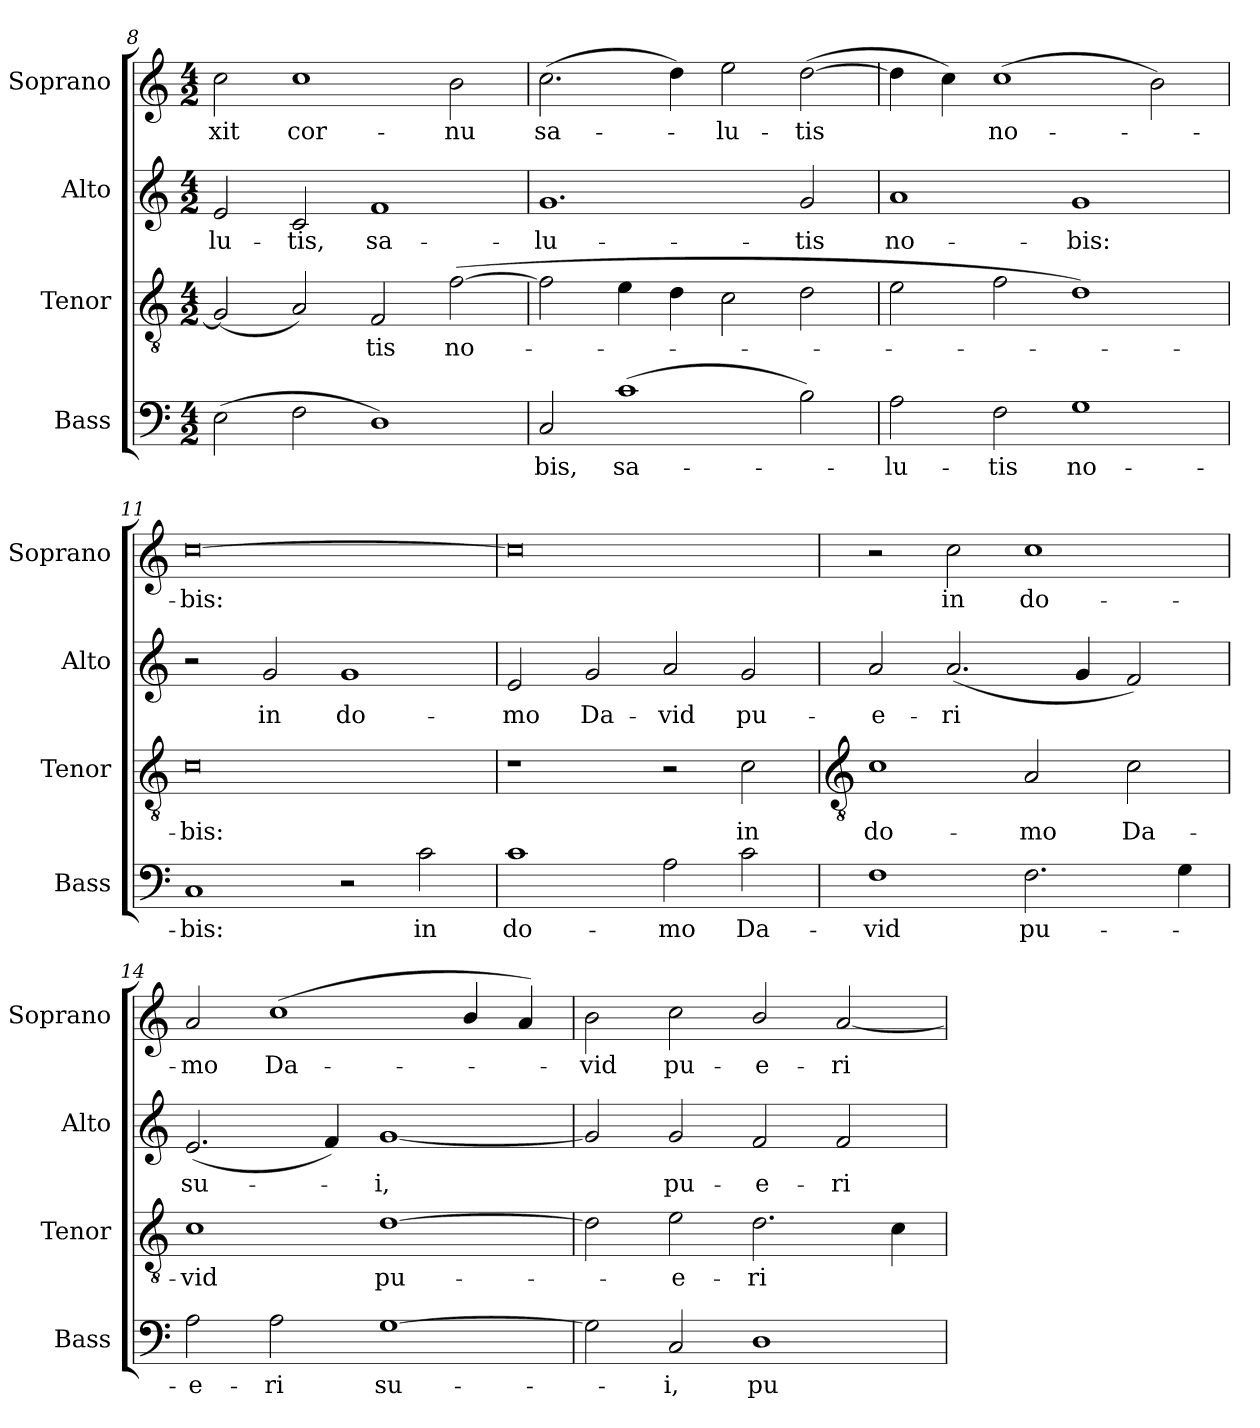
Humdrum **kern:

**kern	**text	**kern	**text	**kern	**text	**kern	**text
*part4	*part4	*part3	*part3	*part2	*part2	*part1	*part1
*staff4	*staff4	*staff3	*staff3	*staff2	*staff2	*staff1	*staff1
*I"Bass	*	*I"Tenor	*	*I"Alto	*	*I"Soprano	*
*I'Bass	*	*I'Tenor	*	*I'Alto	*	*I'Soprano	*
!!LO:LB:g=z
*clefF4	*	*clefGv2	*	*clefG2	*	*clefG2	*
*k[]	*	*k[]	*	*k[]	*	*k[]	*
*C:	*	*C:	*	*C:	*	*C:	*
*M4/2	*	*M4/2	*	*M4/2	*	*M4/2	*
=8	=8	=8	=8	=8	=8	=8	=8
!	!	!	!	!	!LO:LY:b	!	!LO:LY:b
(>2E	.	(<2G]	.	2e	-lu-	2cc	-xit
!	!	!	!	!	!LO:LY:b	!	!LO:LY:b
2F	.	2A)	.	2c	-tis,	1cc	cor-
!	!	!	!LO:LY:b	!	!LO:LY:b	!	!
1D)	.	2F	tis	1f	sa-	.	.
!	!	!	!LO:LY:b	!	!	!	!LO:LY:b
.	.	(>[2f	no-	.	.	2b	-nu
=9	=9	=9	=9	=9	=9	=9	=9
!	!LO:LY:b	!	!	!	!LO:LY:b	!	!LO:LY:b
2C	bis,	2f]	.	1.g	-lu-	(>2.cc	sa-
!	!LO:LY:b	!	!	!	!	!	!
(>1c	sa-	4e	.	.	.	.	.
.	.	4d	.	.	.	4dd)	.
!	!	!	!	!	!	!	!LO:LY:b
.	.	2c	.	.	.	2ee	lu-
!	!	!	!	!	!LO:LY:b	!	!LO:LY:b
2B)	.	2d	.	2g	-tis	(>[2dd	-tis
=10	=10	=10	=10	=10	=10	=10	=10
!	!LO:LY:b	!	!	!	!LO:LY:b	!	!
2A	lu-	2e	.	1a	no-	4dd]	.
.	.	.	.	.	.	4cc)	.
!	!LO:LY:b	!	!	!	!	!	!LO:LY:b
2F	-tis	2f	.	.	.	(>1cc	no-
!	!LO:LY:b	!	!	!	!LO:LY:b	!	!
1G	no-	1d)	.	1g	-bis:	.	.
.	.	.	.	.	.	2b)	.
=11	=11	=11	=11	=11	=11	=11	=11
!	!LO:LY:b	!	!LO:LY:b	!	!	!	!LO:LY:b
1C	-bis:	0c	bis:	2r	.	[0cc	bis:
!	!	!	!	!	!LO:LY:b	!	!
.	.	.	.	2g	in	.	.
!	!	!	!	!	!LO:LY:b	!	!
2r	.	.	.	1g	do-	.	.
!	!LO:LY:b	!	!	!	!	!	!
2c	in	.	.	.	.	.	.
=12	=12	=12	=12	=12	=12	=12	=12
!	!LO:LY:b	!	!	!	!LO:LY:b	!	!
1c	do-	1r	.	2e	-mo	0cc]	.
!	!	!	!	!	!LO:LY:b	!	!
.	.	.	.	2g	Da-	.	.
!	!LO:LY:b	!	!	!	!LO:LY:b	!	!
2A	-mo	2r	.	2a	-vid	.	.
!	!LO:LY:b	!	!LO:LY:b	!	!LO:LY:b	!	!
2c	Da-	2c	in	2g	pu-	.	.
!!LO:LB:g=z
=13	=13	=13	=13	=13	=13	=13	=13
*	*	*clefGv2	*	*	*	*	*
!	!LO:LY:b	!	!LO:LY:b	!	!LO:LY:b	!	!
1F	-vid	1c	do-	2a	-e-	2r	.
!	!	!	!	!	!LO:LY:b	!	!LO:LY:b
.	.	.	.	(<2.a	-ri	2cc	in
!	!LO:LY:b	!	!LO:LY:b	!	!	!	!LO:LY:b
2.F	pu-	2A	-mo	.	.	1cc	do-
.	.	.	.	4g	.	.	.
!	!	!	!LO:LY:b	!	!	!	!
.	.	2c	Da-	2f)	.	.	.
4G	.	.	.	.	.	.	.
=14	=14	=14	=14	=14	=14	=14	=14
!	!LO:LY:b	!	!LO:LY:b	!	!LO:LY:b	!	!LO:LY:b
2A	e-	1c	-vid	(<2.e	su-	2a	-mo
!	!LO:LY:b	!	!	!	!	!	!LO:LY:b
2A	-ri	.	.	.	.	(<1cc	Da-
.	.	.	.	4f)	.	.	.
!	!LO:LY:b	!	!LO:LY:b	!	!LO:LY:b	!	!
[1G	su-	[1d	pu-	[1g	i,	.	.
.	.	.	.	.	.	4b/	.
.	.	.	.	.	.	4a)	.
=15	=15	=15	=15	=15	=15	=15	=15
!	!	!	!	!	!	!	!LO:LY:b
2G]	.	2d]	.	2g]	.	2b	vid
!	!LO:LY:b	!	!LO:LY:b	!	!LO:LY:b	!	!LO:LY:b
2C	i,	2e	e-	2g	pu-	2cc	pu-
!	!LO:LY:b	!	!LO:LY:b	!	!LO:LY:b	!	!LO:LY:b
1D	pu-	2.d	-ri	2f	-e-	2b/	-e-
!	!	!	!	!	!LO:LY:b	!	!LO:LY:b
.	.	.	.	2f	-ri	[2a	-ri
.	.	4c	.	.	.	.	.
=	=	=	=	=	=	=	=
*-	*-	*-	*-	*-	*-	*-	*-
